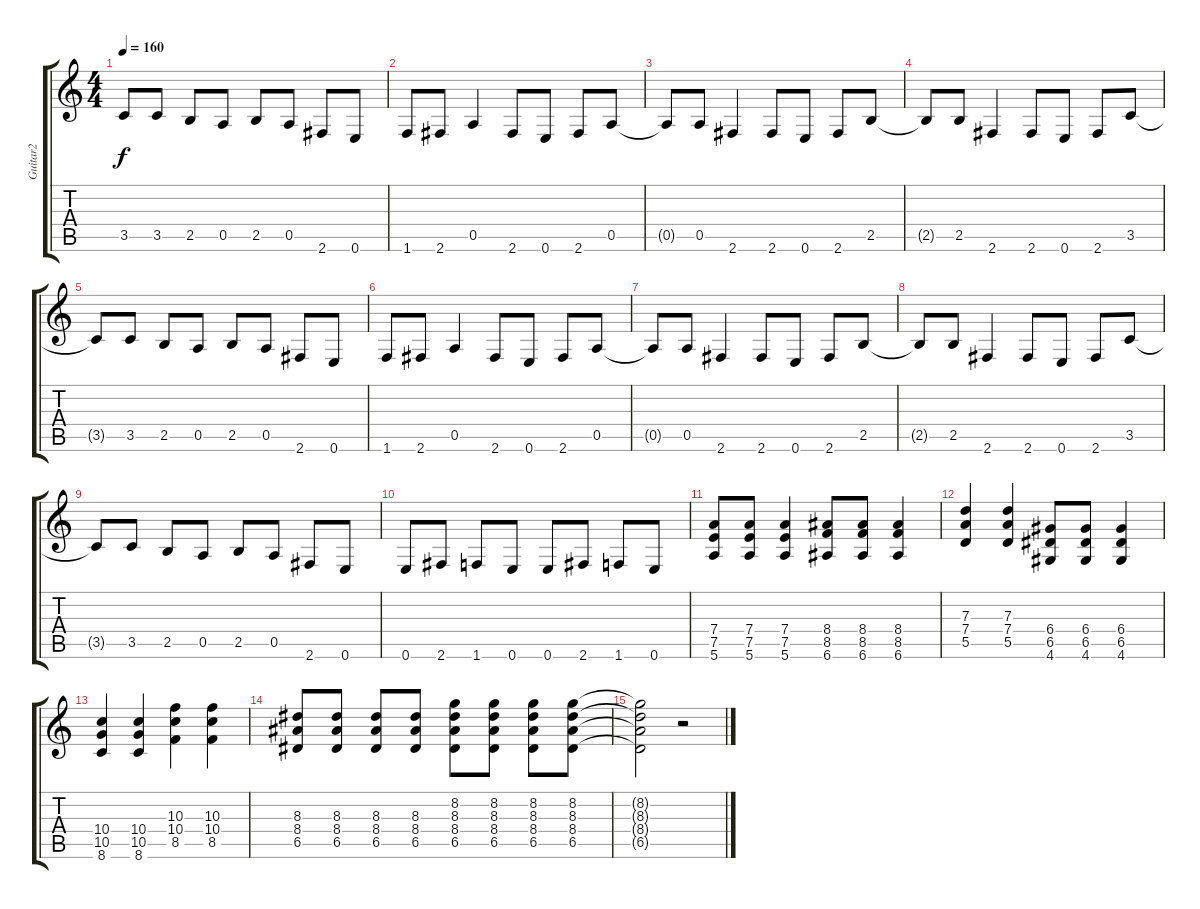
\track ("Guitar2" "Guitar2") {instrument overdrivenguitar}
\staff {score tabs}
\tuning (E4 B3 G3 D3 A2 E2) {hide}
\ts (4 4)
\tempo 160
\clef g2
\ks c
3.5{t}.8{dy f} 3.5.8 2.5.8 0.5.8 2.5.8 0.5.8 2.6.8 0.6.8 |
1.6.8 2.6.8 0.5.4 2.6.8 0.6.8 2.6.8 0.5.8 |
0.5{t}.8 0.5.8 2.6.4 2.6.8 0.6.8 2.6.8 2.5.8 |
2.5{t}.8 2.5.8 2.6.4 2.6.8 0.6.8 2.6.8 3.5.8 |
3.5{t}.8 3.5.8 2.5.8 0.5.8 2.5.8 0.5.8 2.6.8 0.6.8 |
1.6.8 2.6.8 0.5.4 2.6.8 0.6.8 2.6.8 0.5.8 |
0.5{t}.8 0.5.8 2.6.4 2.6.8 0.6.8 2.6.8 2.5.8 |
2.5{t}.8 2.5.8 2.6.4 2.6.8 0.6.8 2.6.8 3.5.8 |
3.5{t}.8 3.5.8 2.5.8 0.5.8 2.5.8 0.5.8 2.6.8 0.6.8 |
0.6.8 2.6.8 1.6.8 0.6.8 0.6.8 2.6.8 1.6.8 0.6.8 |
(7.4 7.5 5.6).8 (7.4 7.5 5.6).8 (7.4 7.5 5.6).4 (8.4 8.5 6.6).8 (8.4 8.5 6.6).8 (8.4 8.5 6.6).4 |
(7.3 7.4 5.5).4 (7.3 7.4 5.5).4 (6.4 6.5 4.6).8 (6.4 6.5 4.6).8 (6.4 6.5 4.6).4 |
(10.4 10.5 8.6).4 (10.4 10.5 8.6).4 (10.3 10.4 8.5).4 (10.3 10.4 8.5).4 |
(8.3 8.4 6.5).8 (8.3 8.4 6.5).8 (8.3 8.4 6.5).8 (8.3 8.4 6.5).8 (8.2 8.3 8.4 6.5).8 (8.2 8.3 8.4 6.5).8 (8.2 8.3 8.4 6.5).8 (8.2 8.3 8.4 6.5).8 |
(8.2{t} 8.3{t} 8.4{t} 6.5{t}).2 r.2
